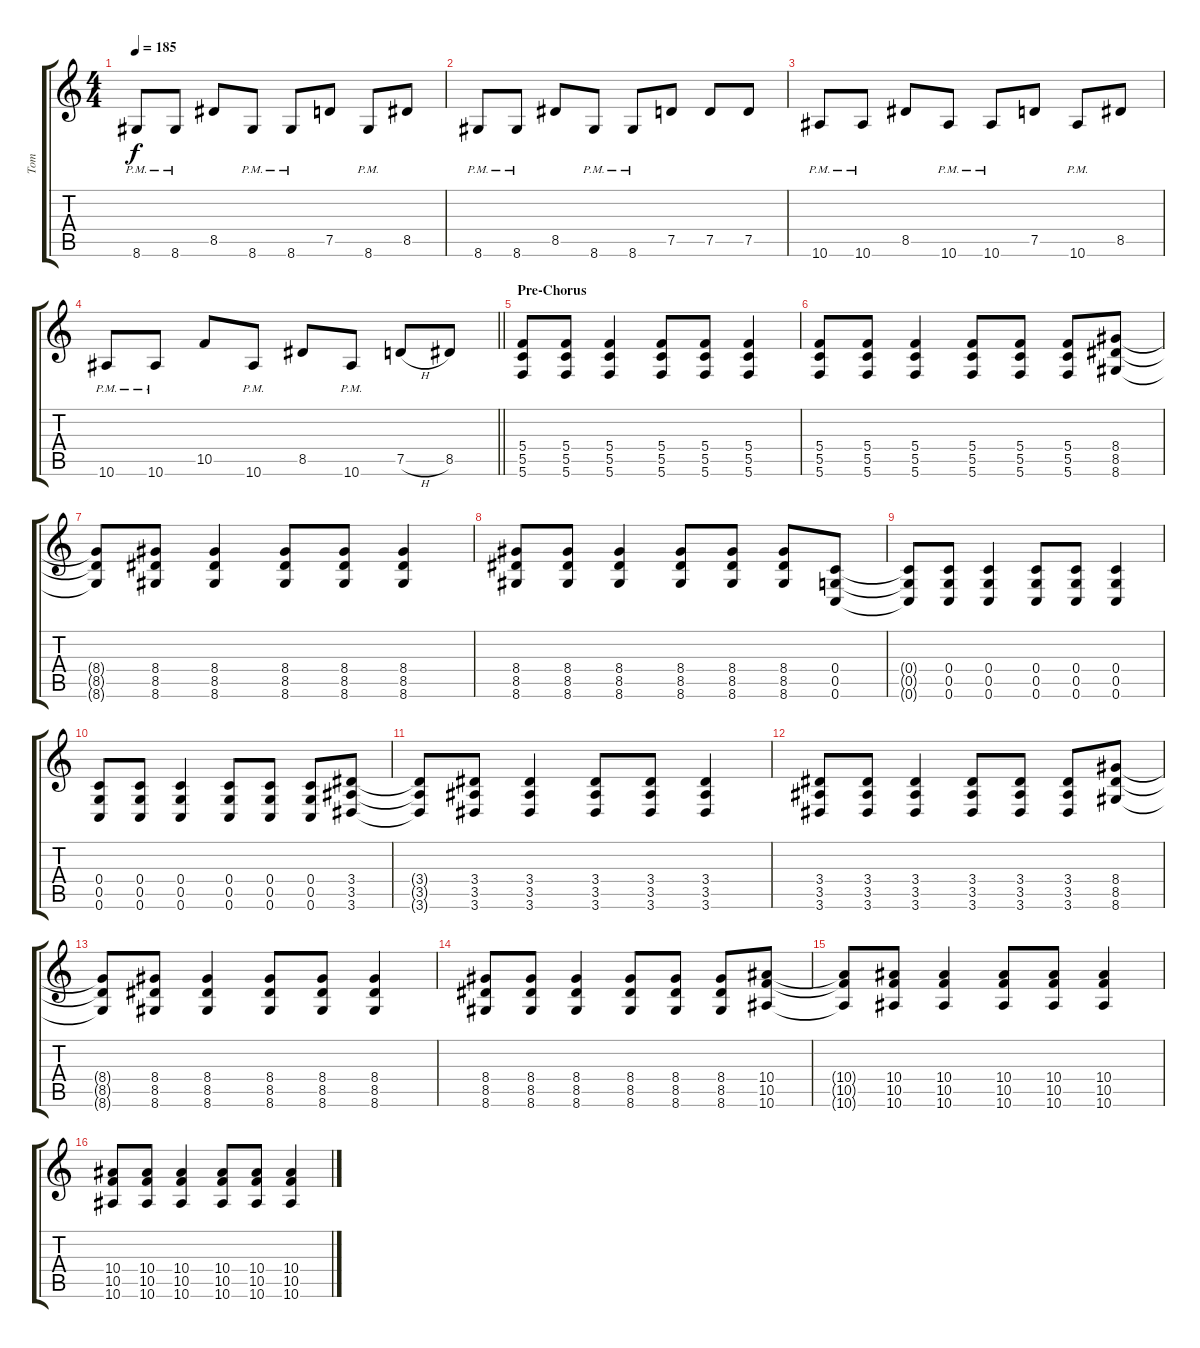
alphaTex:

\track ("Tom" "Tom") {instrument distortionguitar}
\staff {score tabs}
\tuning (D4 A3 F3 C3 G2 C2) {hide}
\ts (4 4)
\tempo 185
\clef g2
\ks c
8.6{pm}.8{dy f} 8.6{pm}.8 8.5.8 8.6{pm}.8 8.6{pm}.8 7.5.8 8.6{pm}.8 8.5.8 |
8.6{pm}.8 8.6{pm}.8 8.5.8 8.6{pm}.8 8.6{pm}.8 7.5.8 7.5.8 7.5.8 |
10.6{pm}.8 10.6{pm}.8 8.5.8 10.6{pm}.8 10.6{pm}.8 7.5.8 10.6{pm}.8 8.5.8 |
\barLineRight lightlight
10.6{pm}.8 10.6{pm}.8 10.5.8 10.6{pm}.8 8.5.8 10.6{pm}.8 7.5{h}.8 8.5.8 |
\section ("" "Pre-Chorus")
(5.4 5.5 5.6).8 (5.4 5.5 5.6).8 (5.4 5.5 5.6).4 (5.4 5.5 5.6).8 (5.4 5.5 5.6).8 (5.4 5.5 5.6).4 |
(5.4 5.5 5.6).8 (5.4 5.5 5.6).8 (5.4 5.5 5.6).4 (5.4 5.5 5.6).8 (5.4 5.5 5.6).8 (5.4 5.5 5.6).8 (8.4 8.5 8.6).8 |
(8.4{t} 8.5{t} 8.6{t}).8 (8.4 8.5 8.6).8 (8.4 8.5 8.6).4 (8.4 8.5 8.6).8 (8.4 8.5 8.6).8 (8.4 8.5 8.6).4 |
(8.4 8.5 8.6).8 (8.4 8.5 8.6).8 (8.4 8.5 8.6).4 (8.4 8.5 8.6).8 (8.4 8.5 8.6).8 (8.4 8.5 8.6).8 (0.4 0.5 0.6).8 |
(0.4{t} 0.5{t} 0.6{t}).8 (0.4 0.5 0.6).8 (0.4 0.5 0.6).4 (0.4 0.5 0.6).8 (0.4 0.5 0.6).8 (0.4 0.5 0.6).4 |
(0.4 0.5 0.6).8 (0.4 0.5 0.6).8 (0.4 0.5 0.6).4 (0.4 0.5 0.6).8 (0.4 0.5 0.6).8 (0.4 0.5 0.6).8 (3.4 3.5 3.6).8 |
(3.4{t} 3.5{t} 3.6{t}).8 (3.4 3.5 3.6).8 (3.4 3.5 3.6).4 (3.4 3.5 3.6).8 (3.4 3.5 3.6).8 (3.4 3.5 3.6).4 |
(3.4 3.5 3.6).8 (3.4 3.5 3.6).8 (3.4 3.5 3.6).4 (3.4 3.5 3.6).8 (3.4 3.5 3.6).8 (3.4 3.5 3.6).8 (8.4 8.5 8.6).8 |
(8.4{t} 8.5{t} 8.6{t}).8 (8.4 8.5 8.6).8 (8.4 8.5 8.6).4 (8.4 8.5 8.6).8 (8.4 8.5 8.6).8 (8.4 8.5 8.6).4 |
(8.4 8.5 8.6).8 (8.4 8.5 8.6).8 (8.4 8.5 8.6).4 (8.4 8.5 8.6).8 (8.4 8.5 8.6).8 (8.4 8.5 8.6).8 (10.4 10.5 10.6).8 |
(10.4{t} 10.5{t} 10.6{t}).8 (10.4 10.5 10.6).8 (10.4 10.5 10.6).4 (10.4 10.5 10.6).8 (10.4 10.5 10.6).8 (10.4 10.5 10.6).4 |
(10.4 10.5 10.6).8 (10.4 10.5 10.6).8 (10.4 10.5 10.6).4 (10.4 10.5 10.6).8 (10.4 10.5 10.6).8 (10.4 10.5 10.6).4
